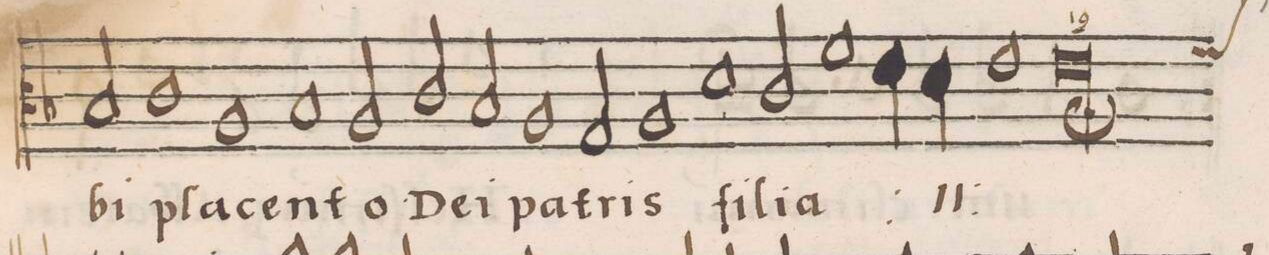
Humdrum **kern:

**kern	**text	**text
*I"CANTVS	*	*
*clefC3	*	*
*k[b-]	*	*
*met(C)	*	*
*M2/1	*	*
2B-/	-bi	.
1c	pla-	.
=73-	=73-	=73-
1A	.	.
1B-	-cent	.
=74-	=74-	=74-
2A/	o	.
2c/	De-	.
2B-/	-i	.
1A/	pa	.
=75-	=75-	=75-
2G/	tris	.
1A	.	.
=76-	=76-	=76-
1d	fi-	.
2c/	-li-	.
1f\	-a	.
=77-	=77-	=77-
*	*ij	*
4e\	fi-	.
4d\	.	.
1e	-li-	.
=78-	=78-	=78-
*custos:f	*	*
0e;<l	-a	.
*	*Xij	*
=79-	=79-	=79-
*-	*-	*-
